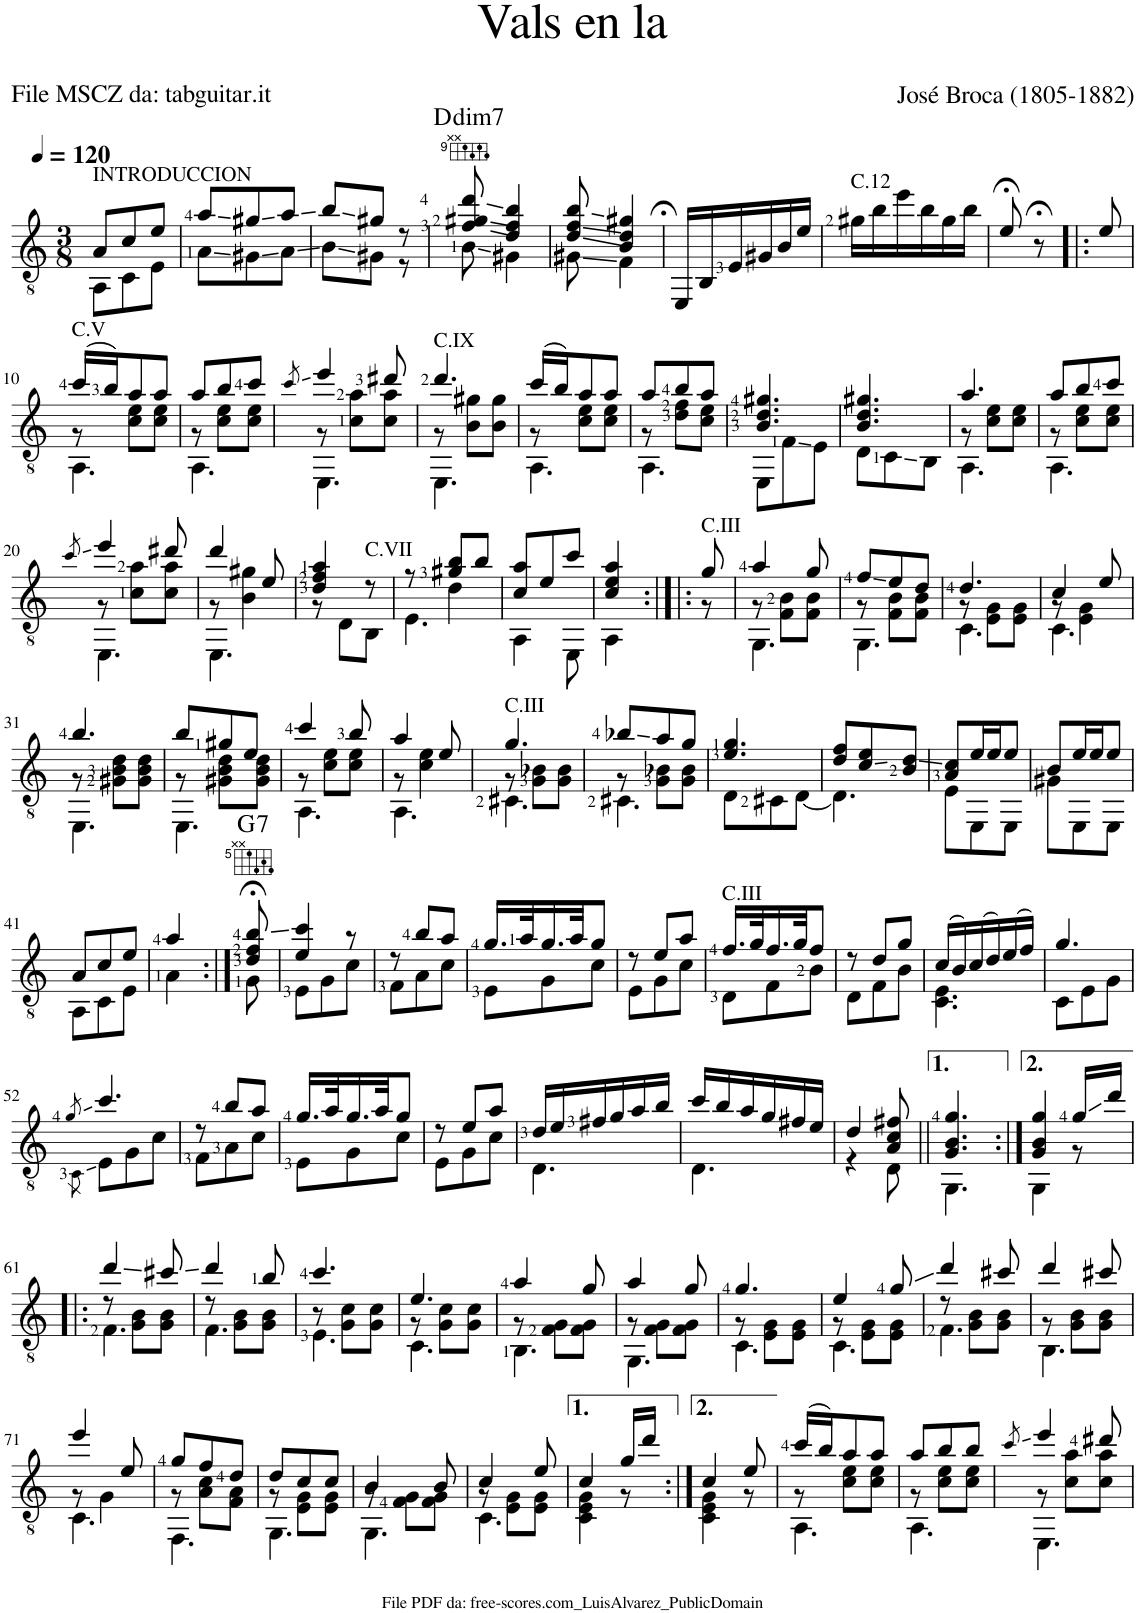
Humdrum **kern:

**kern	**harte
*part1	*part1
*staff1	*
*I"Guitar	*
*I'Guit.	*
*clefGv2	*
*k[]	*
*M3/8	*
*MM120	*
=1	=1
*^	*
!LO:TX:a:t=INTRODUCCION	!	!
8A/L	8AA\L	.
8c/	8C\	.
8e/J	8E\J	.
=2	=2	=2
8a/L	8A\L	.
8g#X/	8G#X\	.
8a/J	8A\J	.
=3	=3	=3
8b/L	8B\L	.
8g#X/J	8G#X\J	.
8r	8r	.
=4	=4	=4
!	!	!LO:H:kt=dim7
8f/ 8g#X/ 8dd/	8B\	D:dim7
4d/ 4f/ 4b/	4G#X\	.
=5	=5	=5
8d/ 8f/ 8b/	8G#X\	.
4B/ 4d/ 4g#X/	4F\	.
*v	*v	*
=6	=6
16EE/LL	.
16BB/	.
16E/	.
16G#X/	.
16B/	.
16e/JJ	.
=7	=7
!LO:TX:a:t=C.12	!
16g#X\LL	.
16b\	.
16ee\	.
16b\	.
16g#\	.
16b\JJ	.
=8	=8
8e;</	.
8r;<	.
=9!|:	=9!|:
8e/	.
!!LO:LB:g=z
=10	=10
*^	*
*	*^	*
!LO:TX:a:t=C.V	!	!	!
(16cc/LL	8r	4.AA\	.
16b/J)	.	.	.
8a/	8c\ 8e\L	.	.
8a/J	8c\ 8e\J	.	.
=11	=11	=11	=11
8a/L	8r	4.AA\	.
8b/	8c\ 8e\L	.	.
8cc/J	8c\ 8e\J	.	.
=12	=12	=12	=12
8qcc/	.	.	.
4ee/	8r	4.EE\	.
.	8c\ 8a\L	.	.
8dd#X/	8c\ 8a\J	.	.
=13	=13	=13	=13
!LO:TX:a:t=C.IX	!	!	!
4.dd/	8r	4.EE\	.
.	8B\ 8g#X\L	.	.
.	8B\ 8g#\J	.	.
=14	=14	=14	=14
(16cc/LL	8r	4.AA\	.
16b/J)	.	.	.
8a/	8c\ 8e\L	.	.
8a/J	8c\ 8e\J	.	.
=15	=15	=15	=15
8a/L	8r	4.AA\	.
8b/	8d\ 8f\L	.	.
8a/J	8c\ 8e\J	.	.
*	*v	*v	*
=16	=16	=16
4.B/ 4.d/ 4.g#X/	8EE\L	.
.	8F\	.
.	8E\J	.
=17	=17	=17
4.B/ 4.d/ 4.g#X/	8D\L	.
.	8C\	.
.	8BB\J	.
=18	=18	=18
*	*^	*
4.a/	8r	4.AA\	.
.	8c\ 8e\L	.	.
.	8c\ 8e\J	.	.
=19	=19	=19	=19
8a/L	8r	4.AA\	.
8b/	8c\ 8e\L	.	.
8cc/J	8c\ 8e\J	.	.
!!LO:LB:g=z	!!	!!
=20	=20	=20	=20
8qcc/	.	.	.
4ee/	8r	4.EE\	.
.	8c\ 8a\L	.	.
8dd#X/	8c\ 8a\J	.	.
=21	=21	=21	=21
4dd/	8r	4.EE\	.
.	4B\ 4g#X\	.	.
8e/	.	.	.
*	*v	*v	*
=22	=22	=22
4d/ 4f/ 4a/	8r	.
.	8D\L	.
!LO:TX:a:t=C.VII	!	!
8r	8BB\J	.
=23	=23	=23
*	*^	*
8r	8ryy	4.E\	.
8g#X/ 8b/L	4d\	.	.
8b/J	.	.	.
*	*v	*v	*
=24	=24	=24
8c/ 8a/L	4AA\	.
8e/	.	.
8cc/J	8EE\	.
=25	=25	=25
4c/ 4e/ 4a/	4AA\	.
=26:|!|:	=26:|!|:	=26:|!|:
!LO:TX:a:t=C.III	!	!
8g/	8r	.
=27	=27	=27
*	*^	*
4a/	8r	4.GG\	.
.	8F\ 8B\L	.	.
8g/	8F\ 8B\J	.	.
=28	=28	=28	=28
8f/L	8r	4.GG\	.
8e/	8F\ 8B\L	.	.
8d/J	8F\ 8B\J	.	.
=29	=29	=29	=29
4.d/	8r	4.C\	.
.	8E\ 8G\L	.	.
.	8E\ 8G\J	.	.
=30	=30	=30	=30
4c/	8r	4.C\	.
.	4E\ 4G\	.	.
8e/	.	.	.
!!LO:LB:g=z	!!	!!
=31	=31	=31	=31
4.b/	8r	4.EE\	.
.	8G#X\ 8B\ 8d\L	.	.
.	8G#\ 8B\ 8d\J	.	.
=32	=32	=32	=32
8b/L	8r	4.EE\	.
8g#X/	8G#X\ 8B\ 8d\L	.	.
8e/J	8G#\ 8B\ 8d\J	.	.
=33	=33	=33	=33
4cc/	8r	4.AA\	.
.	8c\ 8e\L	.	.
8b/	8c\ 8e\J	.	.
=34	=34	=34	=34
4a/	8r	4.AA\	.
.	4c\ 4e\	.	.
8e/	.	.	.
=35	=35	=35	=35
!LO:TX:a:t=C.III	!	!	!
4.g/	8r	4.C#X\	.
.	8G\ 8B-X\L	.	.
.	8G\ 8B-\J	.	.
=36	=36	=36	=36
8b-X/L	8r	4.C#X\	.
8a/	8G\ 8B-X\L	.	.
8g/J	8G\ 8B-\J	.	.
*	*v	*v	*
=37	=37	=37
4.e/ 4.g/	8D\L	.
.	8C#X\	.
.	[8D\J	.
=38	=38	=38
8d/ 8f/L	4.D\]	.
8c/ 8e/	.	.
8B/ 8d/J	.	.
=39	=39	=39
8A/ 8c/L	8E\L	.
16e/L	8EE\	.
16e/J	.	.
8e/J	8EE\J	.
=40	=40	=40
8B/L	8G#X\L	.
16e/L	8EE\	.
16e/J	.	.
8e/J	8EE\J	.
!!LO:LB:g=z	!!
=41	=41	=41
8A/L	8AA\L	.
8c/	8C\	.
8e/J	8E\J	.
=42	=42	=42
4a/	4A\	.
=43:|!	=43:|!	=43:|!
!	!	!LO:H:kt=7
8d/;< 8f/;< 8b/;<	8G\	G:7
=44	=44	=44
4e/ 4cc/	8E\L	.
.	8G\	.
8r	8c\J	.
=45	=45	=45
8r	8F\L	.
8b/L	8A\	.
8a/J	8c\J	.
=46	=46	=46
16.g/LL	8E\L	.
32a/K	.	.
16.g/	8G\	.
32a/JK	.	.
8g/J	8c\J	.
=47	=47	=47
8r	8E\L	.
8e/L	8G\	.
8a/J	8c\J	.
=48	=48	=48
!LO:TX:a:t=C.III	!	!
16.f/LL	8D\L	.
32g/K	.	.
16.f/	8F\	.
32g/JK	.	.
8f/J	8B\J	.
=49	=49	=49
8r	8D\L	.
8d/L	8F\	.
8g/J	8B\J	.
=50	=50	=50
(16c/LL	4.C\ 4.E\	.
16B/)	.	.
(16c/	.	.
16d/)	.	.
(16e/	.	.
16f/JJ)	.	.
=51	=51	=51
4.g/	8C\L	.
.	8E\	.
.	8G\J	.
!!LO:LB:g=z	!!
=52	=52	=52
8qg/	8qC\	.
4.cc/	8E\L	.
.	8G\	.
.	8c\J	.
=53	=53	=53
8r	8F\L	.
8b/L	8A\	.
8a/J	8c\J	.
=54	=54	=54
16.g/LL	8E\L	.
32a/K	.	.
16.g/	8G\	.
32a/JK	.	.
8g/J	8c\J	.
=55	=55	=55
8r	8E\L	.
8e/L	8G\	.
8a/J	8c\J	.
=56	=56	=56
16d/LL	4.D\	.
16e/	.	.
16f#X/	.	.
16g/	.	.
16a/	.	.
16b/JJ	.	.
=57	=57	=57
16cc/LL	4.D\	.
16b/	.	.
16a/	.	.
16g/	.	.
16f#X/	.	.
16e/JJ	.	.
=58	=58	=58
4d/	4r	.
8A/ 8c/ 8f#X/	8D\	.
=59||	=59||	=59||
4.G/ 4.B/ 4.g/	4.GG\	.
=60:|!	=60:|!	=60:|!
4G/ 4B/ 4g/	4GG\	.
16g/LL	8r	.
16dd/JJ	.	.
!!LO:LB:g=z	!!
=61!|:	=61!|:	=61!|:
*	*^	*
4dd/	8r	4.F\	.
.	8G\ 8B\L	.	.
8cc#X/	8G\ 8B\J	.	.
=62	=62	=62	=62
4dd/	8r	4.F\	.
.	8G\ 8B\L	.	.
8b/	8G\ 8B\J	.	.
=63	=63	=63	=63
4.cc/	8r	4.E\	.
.	8G\ 8c\L	.	.
.	8G\ 8c\J	.	.
=64	=64	=64	=64
4.e/	8r	4.C\	.
.	8G\ 8c\L	.	.
.	8G\ 8c\J	.	.
=65	=65	=65	=65
4a/	8r	4.BB\	.
.	8F\ 8G\L	.	.
8g/	8F\ 8G\J	.	.
=66	=66	=66	=66
4a/	8r	4.GG\	.
.	8F\ 8G\L	.	.
8g/	8F\ 8G\J	.	.
=67	=67	=67	=67
4.g/	8r	4.C\	.
.	8E\ 8G\L	.	.
.	8E\ 8G\J	.	.
=68	=68	=68	=68
4e/	8r	4.C\	.
.	8E\ 8G\L	.	.
8g/	8E\ 8G\J	.	.
=69	=69	=69	=69
4dd/	8r	4.F\	.
.	8G\ 8B\L	.	.
8cc#X/	8G\ 8B\J	.	.
=70	=70	=70	=70
4dd/	8r	4.BB\	.
.	8G\ 8B\L	.	.
8cc#X/	8G\ 8B\J	.	.
!!LO:LB:g=z	!!	!!
=71	=71	=71	=71
4ee/	8r	4.C\	.
.	4G\	.	.
8e/	.	.	.
=72	=72	=72	=72
8g/L	8r	4.FF\	.
8f/	8A\ 8c\L	.	.
8d/J	8F\ 8A\J	.	.
=73	=73	=73	=73
8d/L	8r	4.GG\	.
8c/	8E\ 8G\L	.	.
8c/J	8E\ 8G\J	.	.
=74	=74	=74	=74
4B/	8r	4.GG\	.
.	8F\ 8G\L	.	.
8B/	8F\ 8G\J	.	.
=75	=75	=75	=75
4c/	8r	4.C\	.
.	8E\ 8G\L	.	.
8e/	8E\ 8G\J	.	.
*	*v	*v	*
=76	=76	=76
4c/	4C\ 4E\ 4G\	.
16g/LL	8r	.
16dd/JJ	.	.
=77:|!	=77:|!	=77:|!
4c/	4C\ 4E\ 4G\	.
8e/	8r	.
=78	=78	=78
*	*^	*
(16cc/LL	8r	4.AA\	.
16b/J)	.	.	.
8a/	8c\ 8e\L	.	.
8a/J	8c\ 8e\J	.	.
=79	=79	=79	=79
8a/L	8r	4.AA\	.
8b/	8c\ 8e\L	.	.
8b/J	8c\ 8e\J	.	.
=80	=80	=80	=80
8qcc/	.	.	.
4ee/	8r	4.EE\	.
.	8c\ 8a\L	.	.
8dd#X/	8c\ 8a\J	.	.
*v	*v	*v	*
=	=
*-	*-
